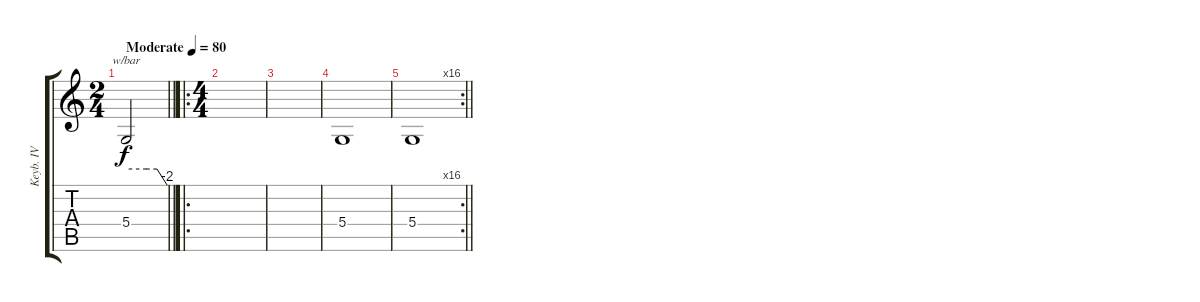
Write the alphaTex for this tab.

\track ("Keyb. IV" "Keyb. IV") {instrument fx1rain}
\staff {score tabs}
\tuning (E4 B3 G3 D3 A2 E2) {hide}
\ts (2 4)
\tempo (80 "Moderate")
\clef g2
\barLineRight lightlight
\ks c
5.4.2{tbe (custom default 0 0 30 0 45 0 60 -8) dy f instrument fx1rain} |
\ro
\ts (4 4)
|
|
5.4.1 |
\rc 16
\barLineRight lightlight
5.4.1
